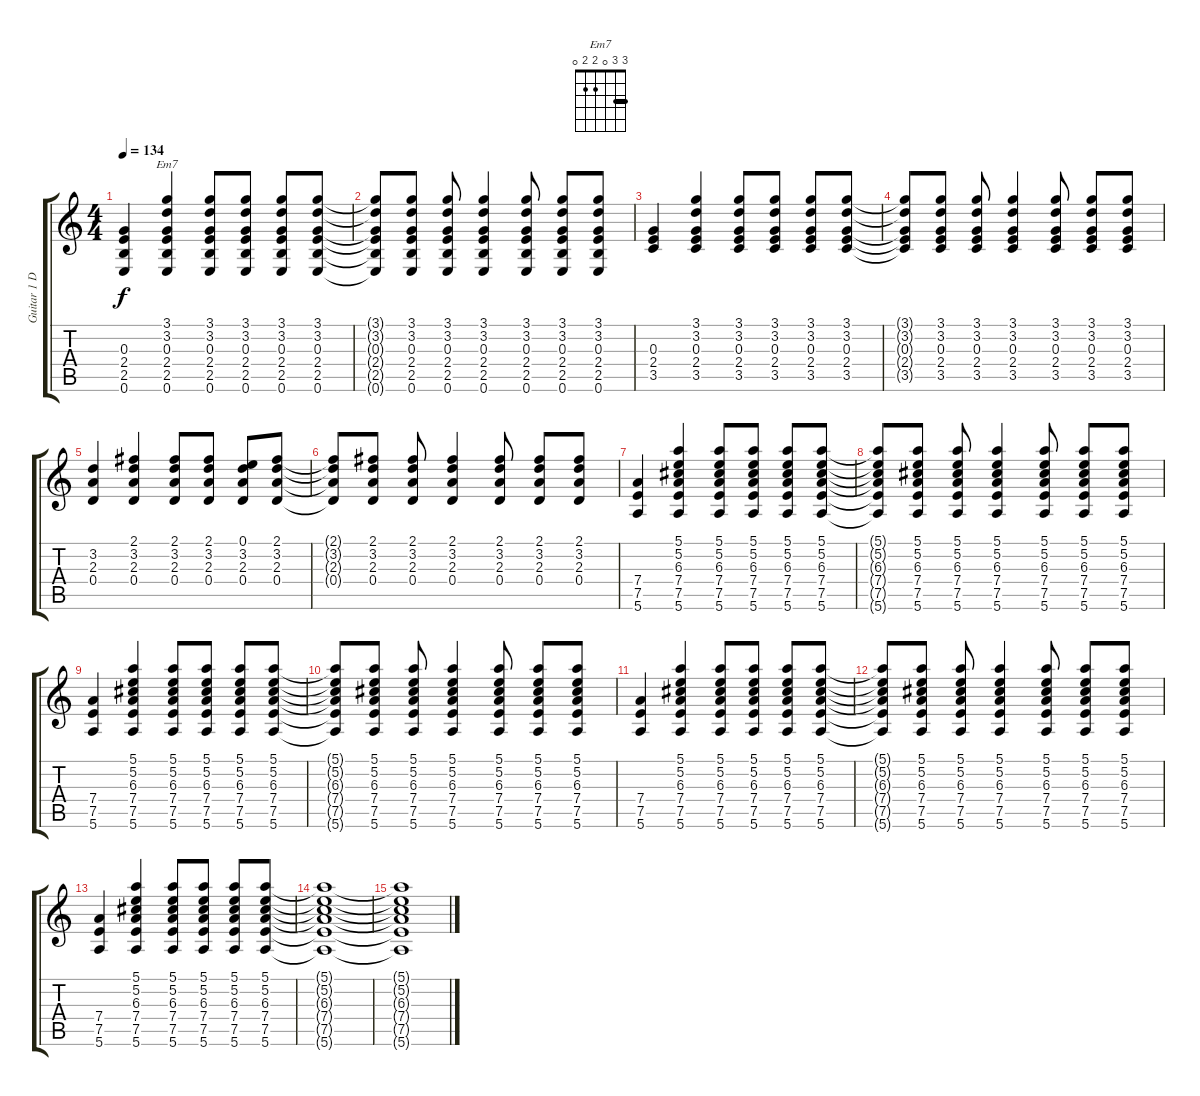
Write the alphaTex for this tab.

\track ("Guitar 1 Dave" "Guitar 1 D") {instrument electricguitarjazz}
\staff {score tabs}
\tuning (E4 B3 G3 D3 A2 E2) {hide}
\chord ("Em7" 3 3 0 2 2 0) {barre 3}
\ts (4 4)
\tempo 134
\clef g2
\ks c
(0.3 2.4 2.5 0.6).4{dy f} (3.1 3.2 0.3 2.4 2.5 0.6).4{ch "Em7"} (3.1 3.2 0.3 2.4 2.5 0.6).8 (3.1 3.2 0.3 2.4 2.5 0.6).8 (3.1 3.2 0.3 2.4 2.5 0.6).8 (3.1 3.2 0.3 2.4 2.5 0.6).8 |
(3.1{t} 3.2{t} 0.3{t} 2.4{t} 2.5{t} 0.6{t}).8 (3.1 3.2 0.3 2.4 2.5 0.6).8 (3.1 3.2 0.3 2.4 2.5 0.6).8 (3.1 3.2 0.3 2.4 2.5 0.6).4 (3.1 3.2 0.3 2.4 2.5 0.6).8 (3.1 3.2 0.3 2.4 2.5 0.6).8 (3.1 3.2 0.3 2.4 2.5 0.6).8 |
(0.3 2.4 3.5).4 (3.1 3.2 0.3 2.4 3.5).4 (3.1 3.2 0.3 2.4 3.5).8 (3.1 3.2 0.3 2.4 3.5).8 (3.1 3.2 0.3 2.4 3.5).8 (3.1 3.2 0.3 2.4 3.5).8 |
(3.1{t} 3.2{t} 0.3{t} 2.4{t} 3.5{t}).8 (3.1 3.2 0.3 2.4 3.5).8 (3.1 3.2 0.3 2.4 3.5).8 (3.1 3.2 0.3 2.4 3.5).4 (3.1 3.2 0.3 2.4 3.5).8 (3.1 3.2 0.3 2.4 3.5).8 (3.1 3.2 0.3 2.4 3.5).8 |
(3.2 2.3 0.4).4 (2.1 3.2 2.3 0.4).4 (2.1 3.2 2.3 0.4).8 (2.1 3.2 2.3 0.4).8 (0.1 3.2 2.3 0.4).8 (2.1 3.2 2.3 0.4).8 |
(2.1{t} 3.2{t} 2.3{t} 0.4{t}).8 (2.1 3.2 2.3 0.4).8 (2.1 3.2 2.3 0.4).8 (2.1 3.2 2.3 0.4).4 (2.1 3.2 2.3 0.4).8 (2.1 3.2 2.3 0.4).8 (2.1 3.2 2.3 0.4).8 |
(7.4 7.5 5.6).4 (5.1 5.2 6.3 7.4 7.5 5.6).4 (5.1 5.2 6.3 7.4 7.5 5.6).8 (5.1 5.2 6.3 7.4 7.5 5.6).8 (5.1 5.2 6.3 7.4 7.5 5.6).8 (5.1 5.2 6.3 7.4 7.5 5.6).8 |
(5.1{t} 5.2{t} 6.3{t} 7.4{t} 7.5{t} 5.6{t}).8 (5.1 5.2 6.3 7.4 7.5 5.6).8 (5.1 5.2 6.3 7.4 7.5 5.6).8 (5.1 5.2 6.3 7.4 7.5 5.6).4 (5.1 5.2 6.3 7.4 7.5 5.6).8 (5.1 5.2 6.3 7.4 7.5 5.6).8 (5.1 5.2 6.3 7.4 7.5 5.6).8 |
(7.4 7.5 5.6).4 (5.1 5.2 6.3 7.4 7.5 5.6).4 (5.1 5.2 6.3 7.4 7.5 5.6).8 (5.1 5.2 6.3 7.4 7.5 5.6).8 (5.1 5.2 6.3 7.4 7.5 5.6).8 (5.1 5.2 6.3 7.4 7.5 5.6).8 |
(5.1{t} 5.2{t} 6.3{t} 7.4{t} 7.5{t} 5.6{t}).8 (5.1 5.2 6.3 7.4 7.5 5.6).8 (5.1 5.2 6.3 7.4 7.5 5.6).8 (5.1 5.2 6.3 7.4 7.5 5.6).4 (5.1 5.2 6.3 7.4 7.5 5.6).8 (5.1 5.2 6.3 7.4 7.5 5.6).8 (5.1 5.2 6.3 7.4 7.5 5.6).8 |
(7.4 7.5 5.6).4 (5.1 5.2 6.3 7.4 7.5 5.6).4 (5.1 5.2 6.3 7.4 7.5 5.6).8 (5.1 5.2 6.3 7.4 7.5 5.6).8 (5.1 5.2 6.3 7.4 7.5 5.6).8 (5.1 5.2 6.3 7.4 7.5 5.6).8 |
(5.1{t} 5.2{t} 6.3{t} 7.4{t} 7.5{t} 5.6{t}).8 (5.1 5.2 6.3 7.4 7.5 5.6).8 (5.1 5.2 6.3 7.4 7.5 5.6).8 (5.1 5.2 6.3 7.4 7.5 5.6).4 (5.1 5.2 6.3 7.4 7.5 5.6).8 (5.1 5.2 6.3 7.4 7.5 5.6).8 (5.1 5.2 6.3 7.4 7.5 5.6).8 |
(7.4 7.5 5.6).4 (5.1 5.2 6.3 7.4 7.5 5.6).4 (5.1 5.2 6.3 7.4 7.5 5.6).8 (5.1 5.2 6.3 7.4 7.5 5.6).8 (5.1 5.2 6.3 7.4 7.5 5.6).8 (5.1 5.2 6.3 7.4 7.5 5.6).8 |
(5.1{t} 5.2{t} 6.3{t} 7.4{t} 7.5{t} 5.6{t}).1{volume 1} |
(5.1{t} 5.2{t} 6.3{t} 7.4{t} 7.5{t} 5.6{t}).1
